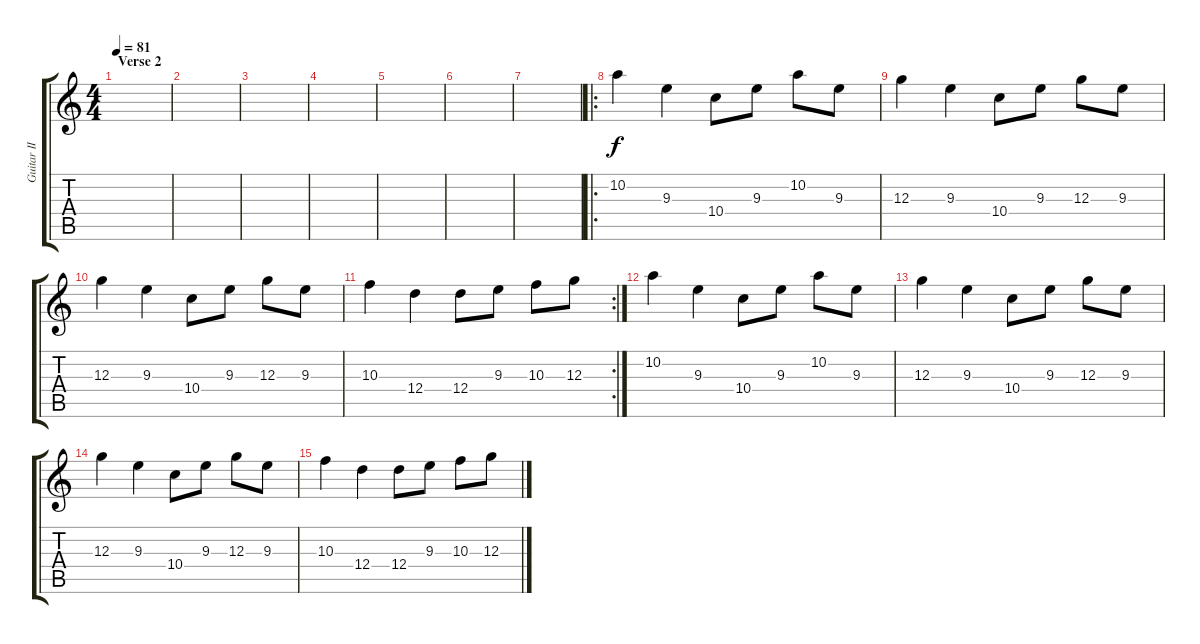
\track ("Guitar II (acous.)" "Guitar II ") {instrument acousticguitarnylon}
\staff {score tabs}
\tuning (E4 B3 G3 D3 A2 E2) {hide}
\ts (4 4)
\section ("" "Verse 2")
\tempo 81
\clef g2
\ks c
|
|
|
|
|
|
|
\ro
10.2.4 9.3.4 10.4.8 9.3.8 10.2.8 9.3.8 |
12.3.4 9.3.4 10.4.8 9.3.8 12.3.8 9.3.8 |
12.3.4 9.3.4 10.4.8 9.3.8 12.3.8 9.3.8 |
\rc 2
10.3.4 12.4.4 12.4.8 9.3.8 10.3.8 12.3.8 |
10.2.4 9.3.4 10.4.8 9.3.8 10.2.8 9.3.8 |
12.3.4 9.3.4 10.4.8 9.3.8 12.3.8 9.3.8 |
12.3.4 9.3.4 10.4.8 9.3.8 12.3.8 9.3.8 |
10.3.4 12.4.4 12.4.8 9.3.8 10.3.8 12.3.8
